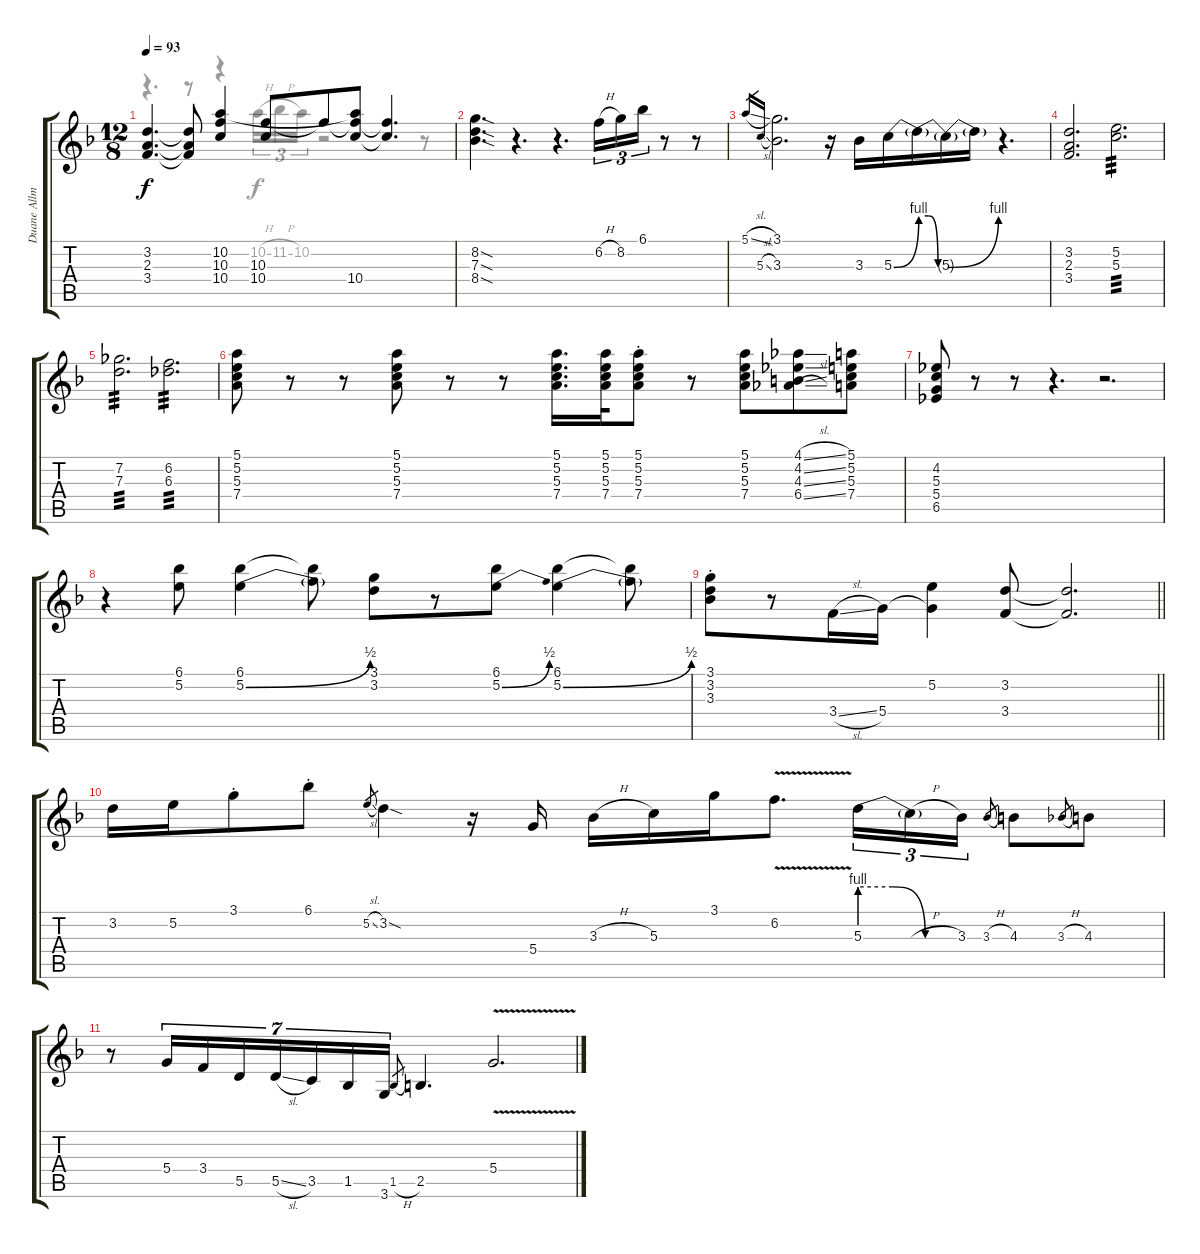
\track ("Duane Allman" "Duane Allm") {instrument distortionguitar}
\staff {score tabs}
\tuning (E4 B3 G3 D3 A2 E2) {hide}
\voice
\ts (12 8)
\tempo 93
\clef g2
\ks f
(3.2 2.3 3.4).4{d dy f} (3.2{t} 2.3{t} 3.4{t}).8 (10.2 10.3 10.4).4 (10.3 10.4).8 10.3{t}.8 (10.2{t} 10.3{t} 10.4).8 (10.3{t} 10.4{t}).4{d} |
(8.2{sod} 7.3{sod} 8.4{sod}).4{d} r.4{d} r.4{d} 6.2{h}.16{tu (3 2)} 8.2.16{tu (3 2)} 6.1.16{tu (3 2)} r.8 r.8 |
5.1{sl}.16{gr} 5.3{sl}.16{gr} (3.1 3.3).2{d} r.16 3.3.16 5.3{be (bend 0 0 60 4)}.16 5.3{be (custom 0 4 20 4 40 0 60 0) t}.16 5.3{be (bend 0 0 60 4) t}.16 5.3{t}.16 r.4{d} |
(3.2 2.3 3.4).2{d} (5.2 5.3).2{d tp 3} |
(7.2 7.3).2{d tp 3} (6.2 6.3).2{d tp 3} |
(5.1 5.2 5.3 7.4).8 r.8 r.8 (5.1 5.2 5.3 7.4).8 r.8 r.8 (5.1 5.2 5.3 7.4).16{d} (5.1 5.2 5.3 7.4).32 (5.1{st} 5.2{st} 5.3{st} 7.4{st}).8 r.8 (5.1 5.2 5.3 7.4).8 (4.1{sl} 4.2{sl} 4.3{sl} 6.4{sl}).8 (5.1 5.2 5.3 7.4).8 |
(4.2 5.3 5.4 6.5).8 r.8 r.8 r.4{d} r.2{d} |
r.4 (6.1 5.2).8 (6.1 5.2{be (bend 0 0 60 2)}).4 (6.1{t} 5.2{t}).8 (3.1 3.2).8 r.8 (6.1 5.2{be (bend 0 0 60 2)}).8 (6.1 5.2{be (bend 0 0 60 2)}).4 (6.1{t} 5.2{t}).8 |
\barLineRight lightlight
(3.1{st} 3.2{st} 3.3{st}).8 r.8 3.4{sl}.16 5.4.16 (5.2 5.4{t}).4 (3.2 3.4).8 (3.2{t} 3.4{t}).2{d} |
3.2.16 5.2.16 3.1{st}.8 6.1{st}.8 5.2{sl}.8{gr} 3.2{sod}.4 r.16 5.4.16 3.3{h}.16 5.3.16 3.1.16 6.2{v}.8{d} 5.3{be (custom 0 4 20 4 40 0 60 0)}.16{tu (3 2)} 5.3{h t}.16{tu (3 2)} 3.3.16{tu (3 2)} 3.3{h}.8{gr} 4.3.8 3.3{h}.8{gr} 4.3.8 |
r.8 5.4.16{tu (7 4)} 3.4.16{tu (7 4)} 5.5.16{tu (7 4)} 5.5{sl}.16{tu (7 4)} 3.5.16{tu (7 4)} 1.5.16{tu (7 4)} 3.6.16{tu (7 4)} 1.5{h}.8{gr} 2.5.4{d} 5.4{v}.2{d}
\voice
\clef g2
\ottava regular
\simile none
\ks f
r.4{d dy f} r.8 r.4 10.2{h}.16{tu (3 2)} 11.2{h}.16{tu (3 2)} 10.2.16{tu (3 2)} r.2 r.8 |
|
|
|
|
|
|
|
\barLineRight lightlight
|
|
